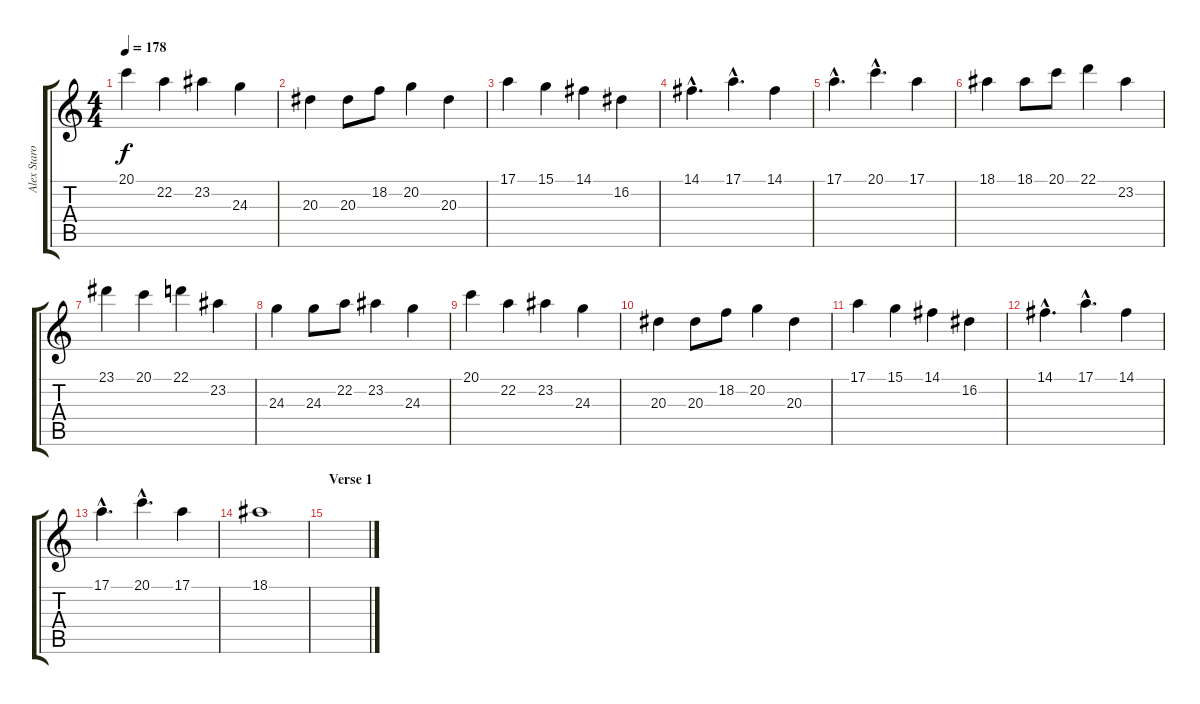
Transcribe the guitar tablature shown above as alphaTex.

\track ("Alex Staropoli" "Alex Staro") {instrument harpsichord}
\staff {score tabs}
\tuning (E4 B3 G3 D3 A2 E2) {hide}
\ts (4 4)
\tempo 178
\clef g2
\ks c
20.1.4{dy f} 22.2.4 23.2.4 24.3.4 |
20.3.4 20.3.8 18.2.8 20.2.4 20.3.4 |
17.1.4 15.1.4 14.1.4 16.2.4 |
14.1{hac}.4{d} 17.1{hac}.4{d} 14.1.4 |
17.1{hac}.4{d} 20.1{hac}.4{d} 17.1.4 |
18.1.4 18.1.8 20.1.8 22.1.4 23.2.4 |
23.1.4 20.1.4 22.1.4 23.2.4 |
24.3.4 24.3.8 22.2.8 23.2.4 24.3.4 |
20.1.4 22.2.4 23.2.4 24.3.4 |
20.3.4 20.3.8 18.2.8 20.2.4 20.3.4 |
17.1.4 15.1.4 14.1.4 16.2.4 |
14.1{hac}.4{d} 17.1{hac}.4{d} 14.1.4 |
17.1{hac}.4{d} 20.1{hac}.4{d} 17.1.4 |
18.1.1 |
\section ("" "Verse 1")
